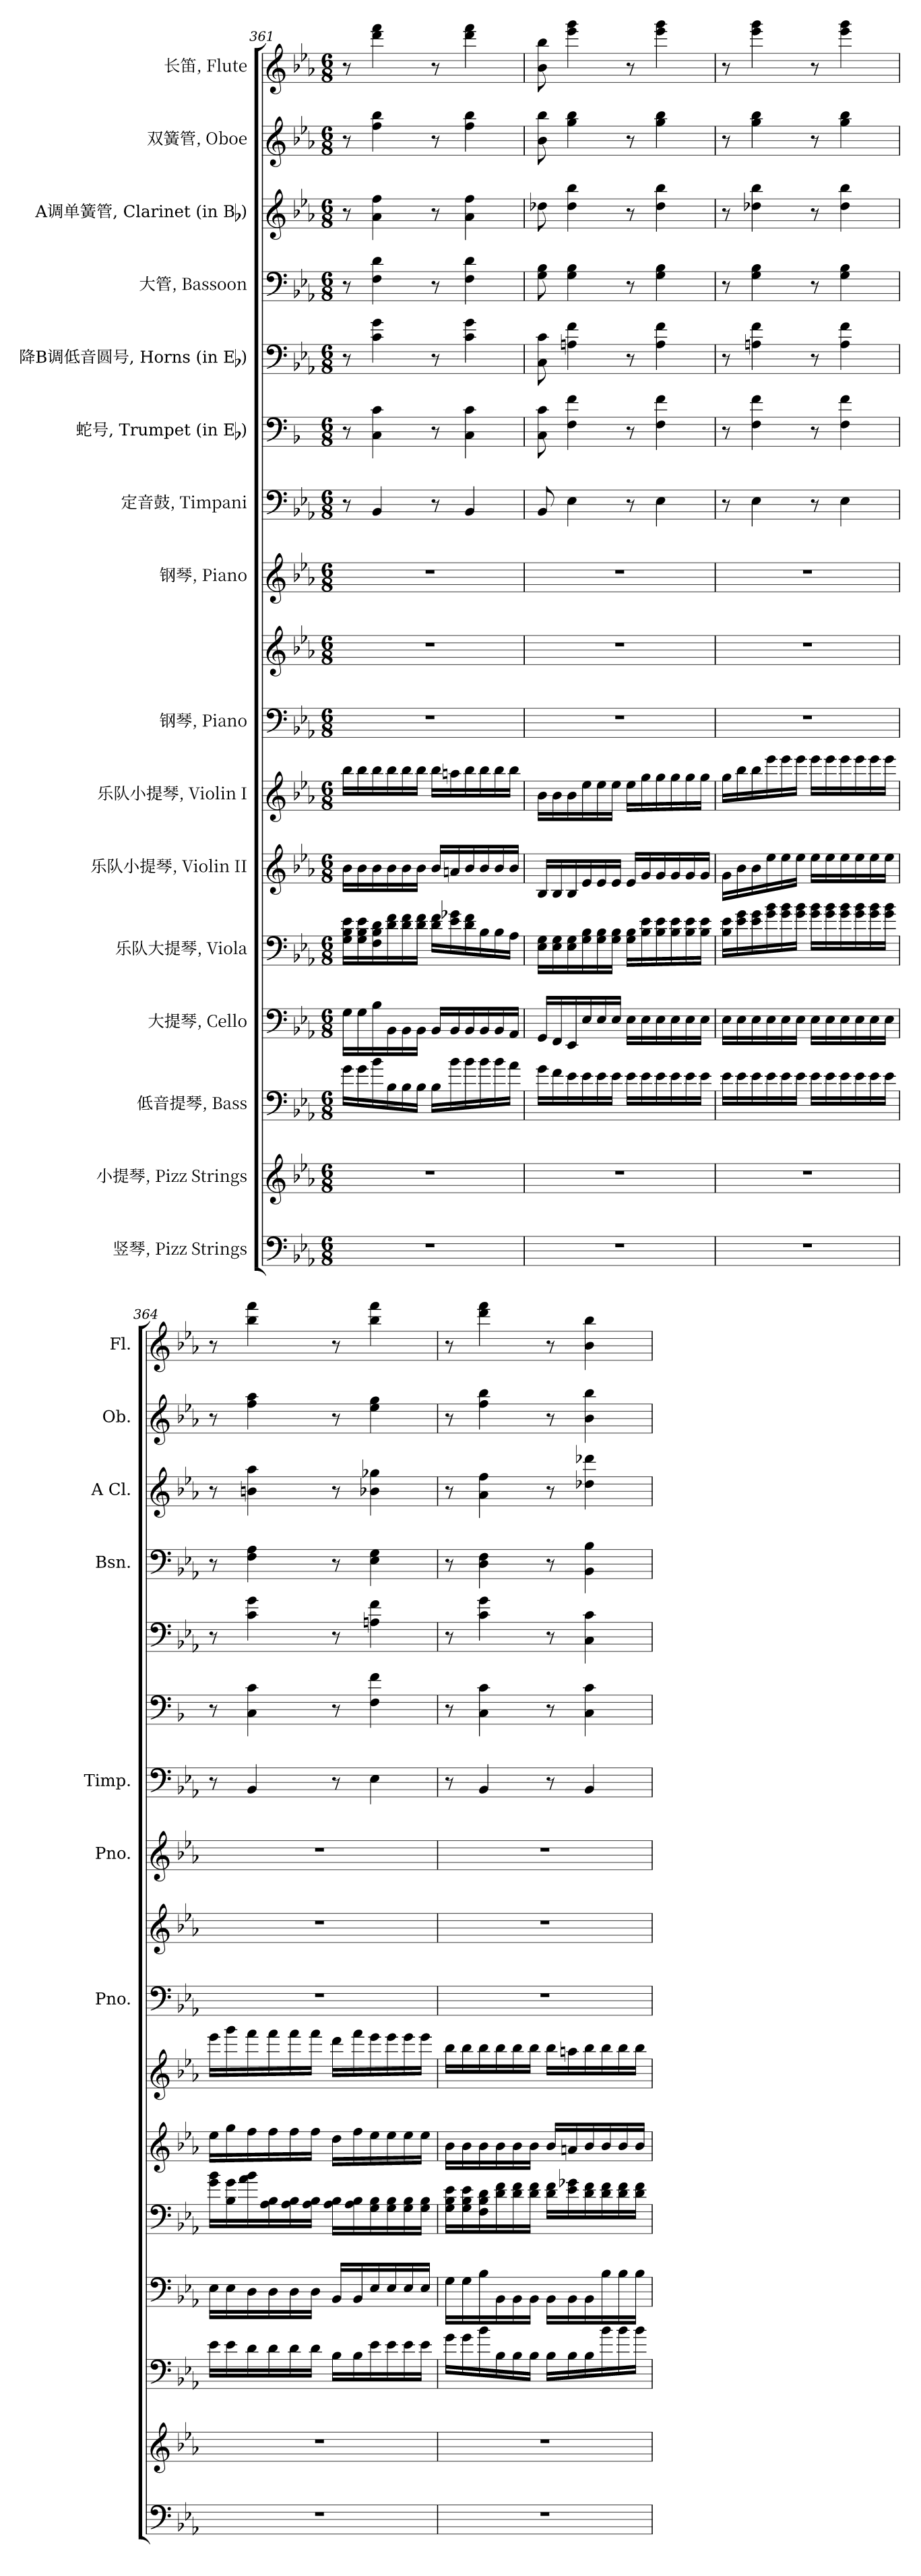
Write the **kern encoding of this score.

**kern	**kern	**kern	**kern	**kern	**kern	**kern	**kern	**kern	**kern	**kern	**kern	**kern	**kern	**kern	**kern	**kern
*part16	*part15	*part14	*part13	*part12	*part11	*part10	*part9	*part9	*part8	*part7	*part6	*part5	*part4	*part3	*part2	*part1
*staff17	*staff16	*staff15	*staff14	*staff13	*staff12	*staff11	*staff10	*staff9	*staff8	*staff7	*staff6	*staff5	*staff4	*staff3	*staff2	*staff1
*I"竖琴, Pizz Strings	*I"小提琴, Pizz Strings	*I"低音提琴, Bass	*I"大提琴, Cello	*I"乐队大提琴, Viola	*I"乐队小提琴, Violin II	*I"乐队小提琴, Violin I	*I"钢琴, Piano	*	*I"钢琴, Piano	*I"定音鼓, Timpani	*I"蛇号, Trumpet (in Eb)	*I"降B调低音圆号, Horns (in Eb)	*I"大管, Bassoon	*I"A调单簧管, Clarinet (in Bb)	*I"双簧管, Oboe	*I"长笛, Flute
*	*	*	*	*	*	*	*I'Pno.	*	*I'Pno.	*I'Timp.	*	*	*I'Bsn.	*I'A Cl.	*I'Ob.	*I'Fl.
*clefF4	*clefG2	*clefF4	*clefF4	*clefF4	*clefG2	*clefG2	*clefF4	*clefG2	*clefG2	*clefF4	*clefF4	*clefF4	*clefF4	*clefG2	*clefG2	*clefG2
*	*	*ITrd7c12	*	*	*	*	*	*	*	*	*ITrd1c2	*ITrd1c2	*	*ITrd2c3	*	*
*k[b-e-a-]	*k[b-e-a-]	*k[b-e-a-]	*k[b-e-a-]	*k[b-e-a-]	*k[b-e-a-]	*k[b-e-a-]	*k[b-e-a-]	*k[b-e-a-]	*k[b-e-a-]	*k[b-e-a-]	*k[b-e-a-]	*k[b-e-a-d-g-]	*k[b-e-a-]	*k[]	*k[b-e-a-]	*k[b-e-a-]
*M6/8	*M6/8	*M6/8	*M6/8	*M6/8	*M6/8	*M6/8	*M6/8	*M6/8	*M6/8	*M6/8	*M6/8	*M6/8	*M6/8	*M6/8	*M6/8	*M6/8
=361	=361	=361	=361	=361	=361	=361	=361	=361	=361	=361	=361	=361	=361	=361	=361	=361
2.r	2.r	16G\LL	16G\LL	16G\ 16B-\ 16e-\LL	16b-\LL	16bb-\LL	2.r	2.r	2.r	8r	8r	8r	8r	8r	8r	8r
.	.	16G\	16G\	16G\ 16B-\ 16e-\	16b-\	16bb-\	.	.	.	.	.	.	.	.	.	.
.	.	16B-\	16B-\	16F\ 16B-\ 16d\	16b-\	16bb-\	.	.	.	4BB-/	4BB-\ 4B-\	4B-\ 4f\	4F\ 4d\	4f\ 4dd\	4ff\ 4bb-\	4ddd\ 4fff\
.	.	16BB-\	16BB-\	16d\ 16f\	16b-\	16bb-\	.	.	.	.	.	.	.	.	.	.
.	.	16BB-\	16BB-\	16d\ 16f\	16b-\	16bb-\	.	.	.	.	.	.	.	.	.	.
.	.	16BB-\JJ	16BB-\JJ	16d\ 16f\JJ	16b-\JJ	16bb-\JJ	.	.	.	.	.	.	.	.	.	.
.	.	16BB-\LL	16BB-/LL	16d\ 16f\LL	16b-/LL	16bb-\LL	.	.	.	8r	8r	8r	8r	8r	8r	8r
.	.	16B-\	16BB-/	16e-\ 16g-X\	16an/	16aan\	.	.	.	.	.	.	.	.	.	.
.	.	16B-\	16BB-/	16d\ 16f\	16b-/	16bb-\	.	.	.	4BB-/	4BB-\ 4B-\	4B-\ 4f\	4F\ 4d\	4f\ 4dd\	4ff\ 4bb-\	4ddd\ 4fff\
.	.	16B-\	16BB-/	16B-\	16b-/	16bb-\	.	.	.	.	.	.	.	.	.	.
.	.	16B-\	16BB-/	16B-\	16b-/	16bb-\	.	.	.	.	.	.	.	.	.	.
.	.	16A-\JJ	16AA-/JJ	16A-\JJ	16b-/JJ	16bb-\JJ	.	.	.	.	.	.	.	.	.	.
!!LO:PB:g=z
=362	=362	=362	=362	=362	=362	=362	=362	=362	=362	=362	=362	=362	=362	=362	=362	=362
2.r	2.r	16G\LL	16GG/LL	16E-\ 16G\LL	16B-/LL	16b-\LL	2.r	2.r	2.r	8BB-/	8BB-\ 8B-\	8BB-\ 8B-\	8G\ 8B-\	8b-X\	8b-\ 8bb-\	8b-\ 8bb-\
.	.	16F\	16FF/	16E-\ 16G\	16B-/	16b-\	.	.	.	.	.	.	.	.	.	.
.	.	16E-\	16EE-/	16E-\ 16G\	16B-/	16b-\	.	.	.	4E-\	4E-\ 4e-\	4Gn\ 4e-\	4G\ 4B-\	4b-\ 4gg\	4gg\ 4bb-\	4eee-\ 4ggg\
.	.	16E-\	16E-/	16G\ 16B-\	16e-/	16ee-\	.	.	.	.	.	.	.	.	.	.
.	.	16E-\	16E-/	16G\ 16B-\	16e-/	16ee-\	.	.	.	.	.	.	.	.	.	.
.	.	16E-\JJ	16E-/JJ	16G\ 16B-\JJ	16e-/JJ	16ee-\JJ	.	.	.	.	.	.	.	.	.	.
.	.	16E-\LL	16E-\LL	16G\ 16B-\LL	16e-/LL	16ee-\LL	.	.	.	8r	8r	8r	8r	8r	8r	8r
.	.	16E-\	16E-\	16B-\ 16e-\	16g/	16gg\	.	.	.	.	.	.	.	.	.	.
.	.	16E-\	16E-\	16B-\ 16e-\	16g/	16gg\	.	.	.	4E-\	4E-\ 4e-\	4G\ 4e-\	4G\ 4B-\	4b-\ 4gg\	4gg\ 4bb-\	4eee-\ 4ggg\
.	.	16E-\	16E-\	16B-\ 16e-\	16g/	16gg\	.	.	.	.	.	.	.	.	.	.
.	.	16E-\	16E-\	16B-\ 16e-\	16g/	16gg\	.	.	.	.	.	.	.	.	.	.
.	.	16E-\JJ	16E-\JJ	16B-\ 16e-\JJ	16g/JJ	16gg\JJ	.	.	.	.	.	.	.	.	.	.
=363	=363	=363	=363	=363	=363	=363	=363	=363	=363	=363	=363	=363	=363	=363	=363	=363
2.r	2.r	16E-\LL	16E-\LL	16B-\ 16e-\LL	16g\LL	16gg\LL	2.r	2.r	2.r	8r	8r	8r	8r	8r	8r	8r
.	.	16E-\	16E-\	16e-\ 16g\	16b-\	16bb-\	.	.	.	.	.	.	.	.	.	.
.	.	16E-\	16E-\	16e-\ 16g\	16b-\	16bb-\	.	.	.	4E-\	4E-\ 4e-\	4Gn\ 4e-\	4G\ 4B-\	4b-X\ 4gg\	4gg\ 4bb-\	4eee-\ 4ggg\
.	.	16E-\	16E-\	16g\ 16b-\	16ee-\	16eee-\	.	.	.	.	.	.	.	.	.	.
.	.	16E-\	16E-\	16g\ 16b-\	16ee-\	16eee-\	.	.	.	.	.	.	.	.	.	.
.	.	16E-\JJ	16E-\JJ	16g\ 16b-\JJ	16ee-\JJ	16eee-\JJ	.	.	.	.	.	.	.	.	.	.
.	.	16E-\LL	16E-\LL	16g\ 16b-\LL	16ee-\LL	16eee-\LL	.	.	.	8r	8r	8r	8r	8r	8r	8r
.	.	16E-\	16E-\	16g\ 16b-\	16ee-\	16eee-\	.	.	.	.	.	.	.	.	.	.
.	.	16E-\	16E-\	16g\ 16b-\	16ee-\	16eee-\	.	.	.	4E-\	4E-\ 4e-\	4G\ 4e-\	4G\ 4B-\	4b-\ 4gg\	4gg\ 4bb-\	4eee-\ 4ggg\
.	.	16E-\	16E-\	16g\ 16b-\	16ee-\	16eee-\	.	.	.	.	.	.	.	.	.	.
.	.	16E-\	16E-\	16g\ 16b-\	16ee-\	16eee-\	.	.	.	.	.	.	.	.	.	.
.	.	16E-\JJ	16E-\JJ	16g\ 16b-\JJ	16ee-\JJ	16eee-\JJ	.	.	.	.	.	.	.	.	.	.
!!LO:PB:g=z
=364	=364	=364	=364	=364	=364	=364	=364	=364	=364	=364	=364	=364	=364	=364	=364	=364
2.r	2.r	16E-\LL	16E-\LL	16g\ 16b-\LL	16ee-\LL	16eee-\LL	2.r	2.r	2.r	8r	8r	8r	8r	8r	8r	8r
.	.	16E-\	16E-\	16B-\ 16g\	16gg\	16ggg\	.	.	.	.	.	.	.	.	.	.
.	.	16D\	16D\	16a-\ 16b-\	16ff\	16fff\	.	.	.	4BB-/	4BB-\ 4B-\	4B-\ 4f\	4F\ 4A-\	4g#X\ 4ff\	4ff\ 4aa-\	4bb-\ 4fff\
.	.	16D\	16D\	16A-\ 16B-\	16ff\	16fff\	.	.	.	.	.	.	.	.	.	.
.	.	16D\	16D\	16A-\ 16B-\	16ff\	16fff\	.	.	.	.	.	.	.	.	.	.
.	.	16D\JJ	16D\JJ	16A-\ 16B-\JJ	16ff\JJ	16fff\JJ	.	.	.	.	.	.	.	.	.	.
.	.	16BB-\LL	16BB-/LL	16A-\ 16B-\LL	16dd\LL	16ddd\LL	.	.	.	8r	8r	8r	8r	8r	8r	8r
.	.	16BB-\	16BB-/	16A-\ 16B-\	16ff\	16fff\	.	.	.	.	.	.	.	.	.	.
.	.	16E-\	16E-/	16G\ 16B-\	16ee-\	16eee-\	.	.	.	4E-\	4E-\ 4e-\	4Gn\ 4e-\	4E-\ 4G\	4gn\ 4ee-X\	4ee-\ 4gg\	4bb-\ 4fff\
.	.	16E-\	16E-/	16G\ 16B-\	16ee-\	16eee-\	.	.	.	.	.	.	.	.	.	.
.	.	16E-\	16E-/	16G\ 16B-\	16ee-\	16eee-\	.	.	.	.	.	.	.	.	.	.
.	.	16E-\JJ	16E-/JJ	16G\ 16B-\JJ	16ee-\JJ	16eee-\JJ	.	.	.	.	.	.	.	.	.	.
=365	=365	=365	=365	=365	=365	=365	=365	=365	=365	=365	=365	=365	=365	=365	=365	=365
2.r	2.r	16G\LL	16G\LL	16G\ 16B-\ 16e-\LL	16b-\LL	16bb-\LL	2.r	2.r	2.r	8r	8r	8r	8r	8r	8r	8r
.	.	16G\	16G\	16G\ 16B-\ 16e-\	16b-\	16bb-\	.	.	.	.	.	.	.	.	.	.
.	.	16B-\	16B-\	16F\ 16B-\ 16d\	16b-\	16bb-\	.	.	.	4BB-/	4BB-\ 4B-\	4B-\ 4f\	4D\ 4F\	4f\ 4dd\	4ff\ 4bb-\	4ddd\ 4fff\
.	.	16BB-\	16BB-\	16d\ 16f\	16b-\	16bb-\	.	.	.	.	.	.	.	.	.	.
.	.	16BB-\	16BB-\	16d\ 16f\	16b-\	16bb-\	.	.	.	.	.	.	.	.	.	.
.	.	16BB-\JJ	16BB-\JJ	16d\ 16f\JJ	16b-\JJ	16bb-\JJ	.	.	.	.	.	.	.	.	.	.
.	.	16BB-\LL	16BB-\LL	16d\ 16f\LL	16b-/LL	16bb-\LL	.	.	.	8r	8r	8r	8r	8r	8r	8r
.	.	16BB-\	16BB-\	16e-\ 16g-X\	16an/	16aan\	.	.	.	.	.	.	.	.	.	.
.	.	16BB-\	16BB-\	16d\ 16f\	16b-/	16bb-\	.	.	.	4BB-/	4BB-\ 4B-\	4BB-\ 4B-\	4BB-\ 4B-\	4b-X\ 4bb-X\	4b-\ 4bb-\	4b-\ 4bb-\
.	.	16B-\	16B-\	16d\ 16f\	16b-/	16bb-\	.	.	.	.	.	.	.	.	.	.
.	.	16B-\	16B-\	16d\ 16f\	16b-/	16bb-\	.	.	.	.	.	.	.	.	.	.
.	.	16B-\JJ	16B-\JJ	16d\ 16f\JJ	16b-/JJ	16bb-\JJ	.	.	.	.	.	.	.	.	.	.
=	=	=	=	=	=	=	=	=	=	=	=	=	=	=	=	=
*-	*-	*-	*-	*-	*-	*-	*-	*-	*-	*-	*-	*-	*-	*-	*-	*-
